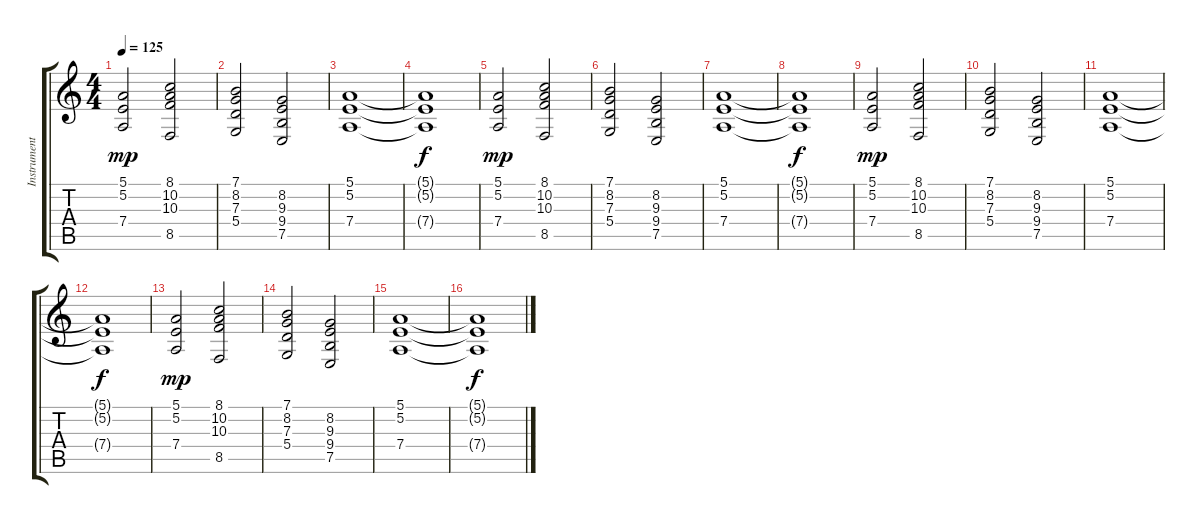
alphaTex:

\track ("Instrument 4" "Instrument") {instrument harmonica}
\staff {score tabs}
\tuning (E4 B3 G3 D3 A2 E2) {hide}
\ts (4 4)
\tempo 125
\clef g2
\ks c
(5.1 5.2 7.4).2{dy mp} (8.1 10.2 10.3 8.5).2 |
(7.1 8.2 7.3 5.4).2 (8.2 9.3 9.4 7.5).2 |
(5.1 5.2 7.4).1 |
(5.1{t} 5.2{t} 7.4{t}).1{dy f} |
(5.1 5.2 7.4).2{dy mp} (8.1 10.2 10.3 8.5).2 |
(7.1 8.2 7.3 5.4).2 (8.2 9.3 9.4 7.5).2 |
(5.1 5.2 7.4).1 |
(5.1{t} 5.2{t} 7.4{t}).1{dy f} |
(5.1 5.2 7.4).2{dy mp} (8.1 10.2 10.3 8.5).2 |
(7.1 8.2 7.3 5.4).2 (8.2 9.3 9.4 7.5).2 |
(5.1 5.2 7.4).1 |
(5.1{t} 5.2{t} 7.4{t}).1{dy f} |
(5.1 5.2 7.4).2{dy mp} (8.1 10.2 10.3 8.5).2 |
(7.1 8.2 7.3 5.4).2 (8.2 9.3 9.4 7.5).2 |
(5.1 5.2 7.4).1 |
(5.1{t} 5.2{t} 7.4{t}).1{dy f}
